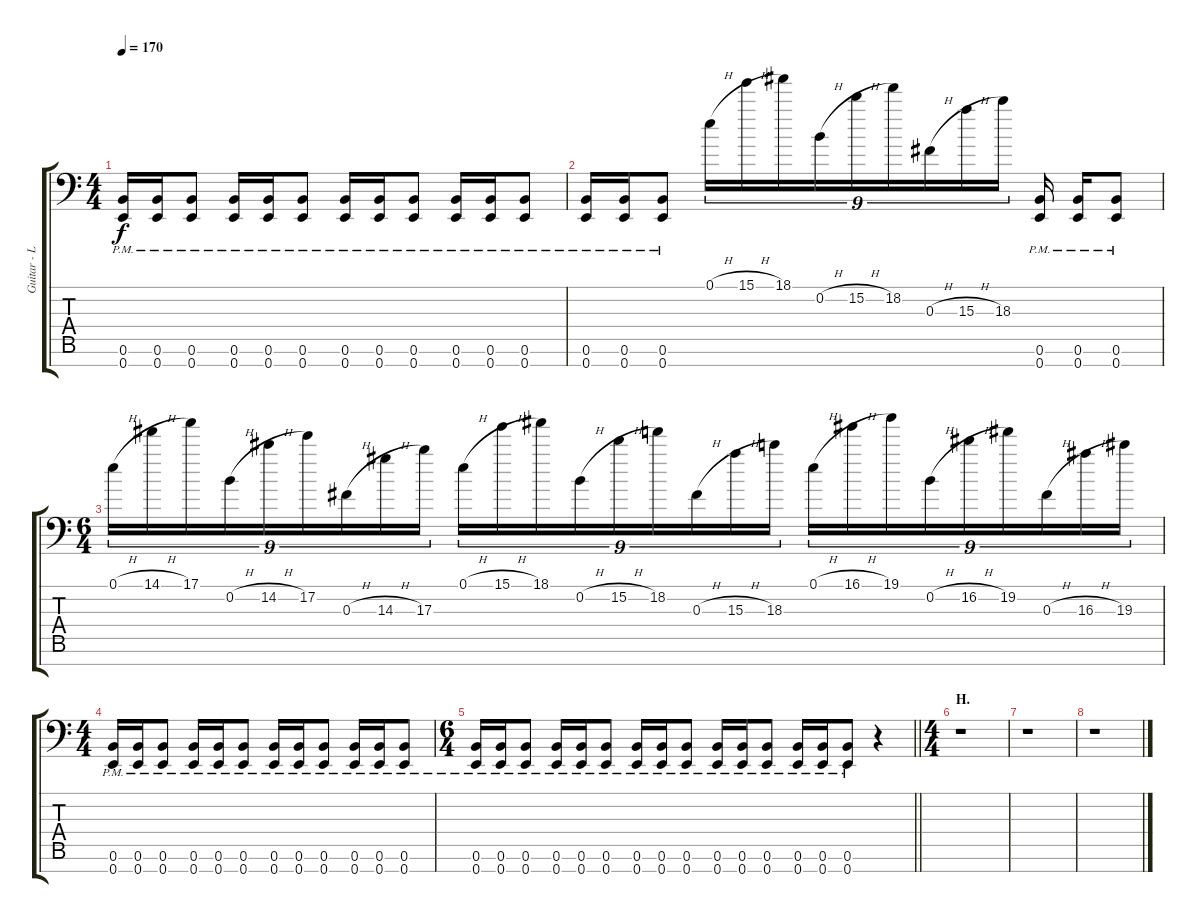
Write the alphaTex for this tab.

\track ("Guitar - Left" "Guitar - L") {instrument distortionguitar}
\staff {score tabs}
\tuning (E4 B3 Gb3 B2 E2 B1 E1) {hide}
\ts (4 4)
\tempo 170
\clef f4
\ks c
(0.6{pm} 0.7{pm}).16{dy f} (0.6{pm} 0.7{pm}).16 (0.6{pm} 0.7{pm}).8 (0.6{pm} 0.7{pm}).16 (0.6{pm} 0.7{pm}).16 (0.6{pm} 0.7{pm}).8 (0.6{pm} 0.7{pm}).16 (0.6{pm} 0.7{pm}).16 (0.6{pm} 0.7{pm}).8 (0.6{pm} 0.7{pm}).16 (0.6{pm} 0.7{pm}).16 (0.6{pm} 0.7{pm}).8 |
(0.6{pm} 0.7{pm}).16 (0.6{pm} 0.7{pm}).16 (0.6{pm} 0.7{pm}).8 0.1{h}.16{tu (9 8)} 15.1{h}.16{tu (9 8) beam merge} 18.1.16{tu (9 8)} 0.2{h}.16{tu (9 8)} 15.2{h}.16{tu (9 8)} 18.2.16{tu (9 8)} 0.3{h}.16{tu (9 8) beam merge} 15.3{h}.16{tu (9 8) beam merge} 18.3.16{tu (9 8)} (0.6{pm} 0.7{pm}).16 (0.6{pm} 0.7{pm}).16 (0.6{pm} 0.7{pm}).8 |
\ts (6 4)
0.1{h}.16{tu (9 8)} 14.1{h}.16{tu (9 8) beam merge} 17.1.16{tu (9 8)} 0.2{h}.16{tu (9 8)} 14.2{h}.16{tu (9 8)} 17.2.16{tu (9 8)} 0.3{h}.16{tu (9 8) beam merge} 14.3{h}.16{tu (9 8) beam merge} 17.3.16{tu (9 8) beam splitsecondary} 0.1{h}.16{tu (9 8)} 15.1{h}.16{tu (9 8) beam merge} 18.1.16{tu (9 8)} 0.2{h}.16{tu (9 8)} 15.2{h}.16{tu (9 8)} 18.2.16{tu (9 8)} 0.3{h}.16{tu (9 8) beam merge} 15.3{h}.16{tu (9 8) beam merge} 18.3.16{tu (9 8) beam splitsecondary} 0.1{h}.16{tu (9 8)} 16.1{h}.16{tu (9 8) beam merge} 19.1.16{tu (9 8)} 0.2{h}.16{tu (9 8)} 16.2{h}.16{tu (9 8)} 19.2.16{tu (9 8)} 0.3{h}.16{tu (9 8) beam merge} 16.3{h}.16{tu (9 8) beam merge} 19.3.16{tu (9 8)} |
\ts (4 4)
(0.6{pm} 0.7{pm}).16 (0.6{pm} 0.7{pm}).16 (0.6{pm} 0.7{pm}).8 (0.6{pm} 0.7{pm}).16 (0.6{pm} 0.7{pm}).16 (0.6{pm} 0.7{pm}).8 (0.6{pm} 0.7{pm}).16 (0.6{pm} 0.7{pm}).16 (0.6{pm} 0.7{pm}).8 (0.6{pm} 0.7{pm}).16 (0.6{pm} 0.7{pm}).16 (0.6{pm} 0.7{pm}).8 |
\ts (6 4)
\barLineRight lightlight
(0.6{pm} 0.7{pm}).16 (0.6{pm} 0.7{pm}).16 (0.6{pm} 0.7{pm}).8 (0.6{pm} 0.7{pm}).16 (0.6{pm} 0.7{pm}).16 (0.6{pm} 0.7{pm}).8 (0.6{pm} 0.7{pm}).16 (0.6{pm} 0.7{pm}).16 (0.6{pm} 0.7{pm}).8 (0.6{pm} 0.7{pm}).16 (0.6{pm} 0.7{pm}).16 (0.6{pm} 0.7{pm}).8 (0.6{pm} 0.7{pm}).16 (0.6{pm} 0.7{pm}).16 (0.6{pm} 0.7{pm}).8 r.4 |
\ts (4 4)
\section ("" "H.")
r.1 |
r.1 |
r.1
